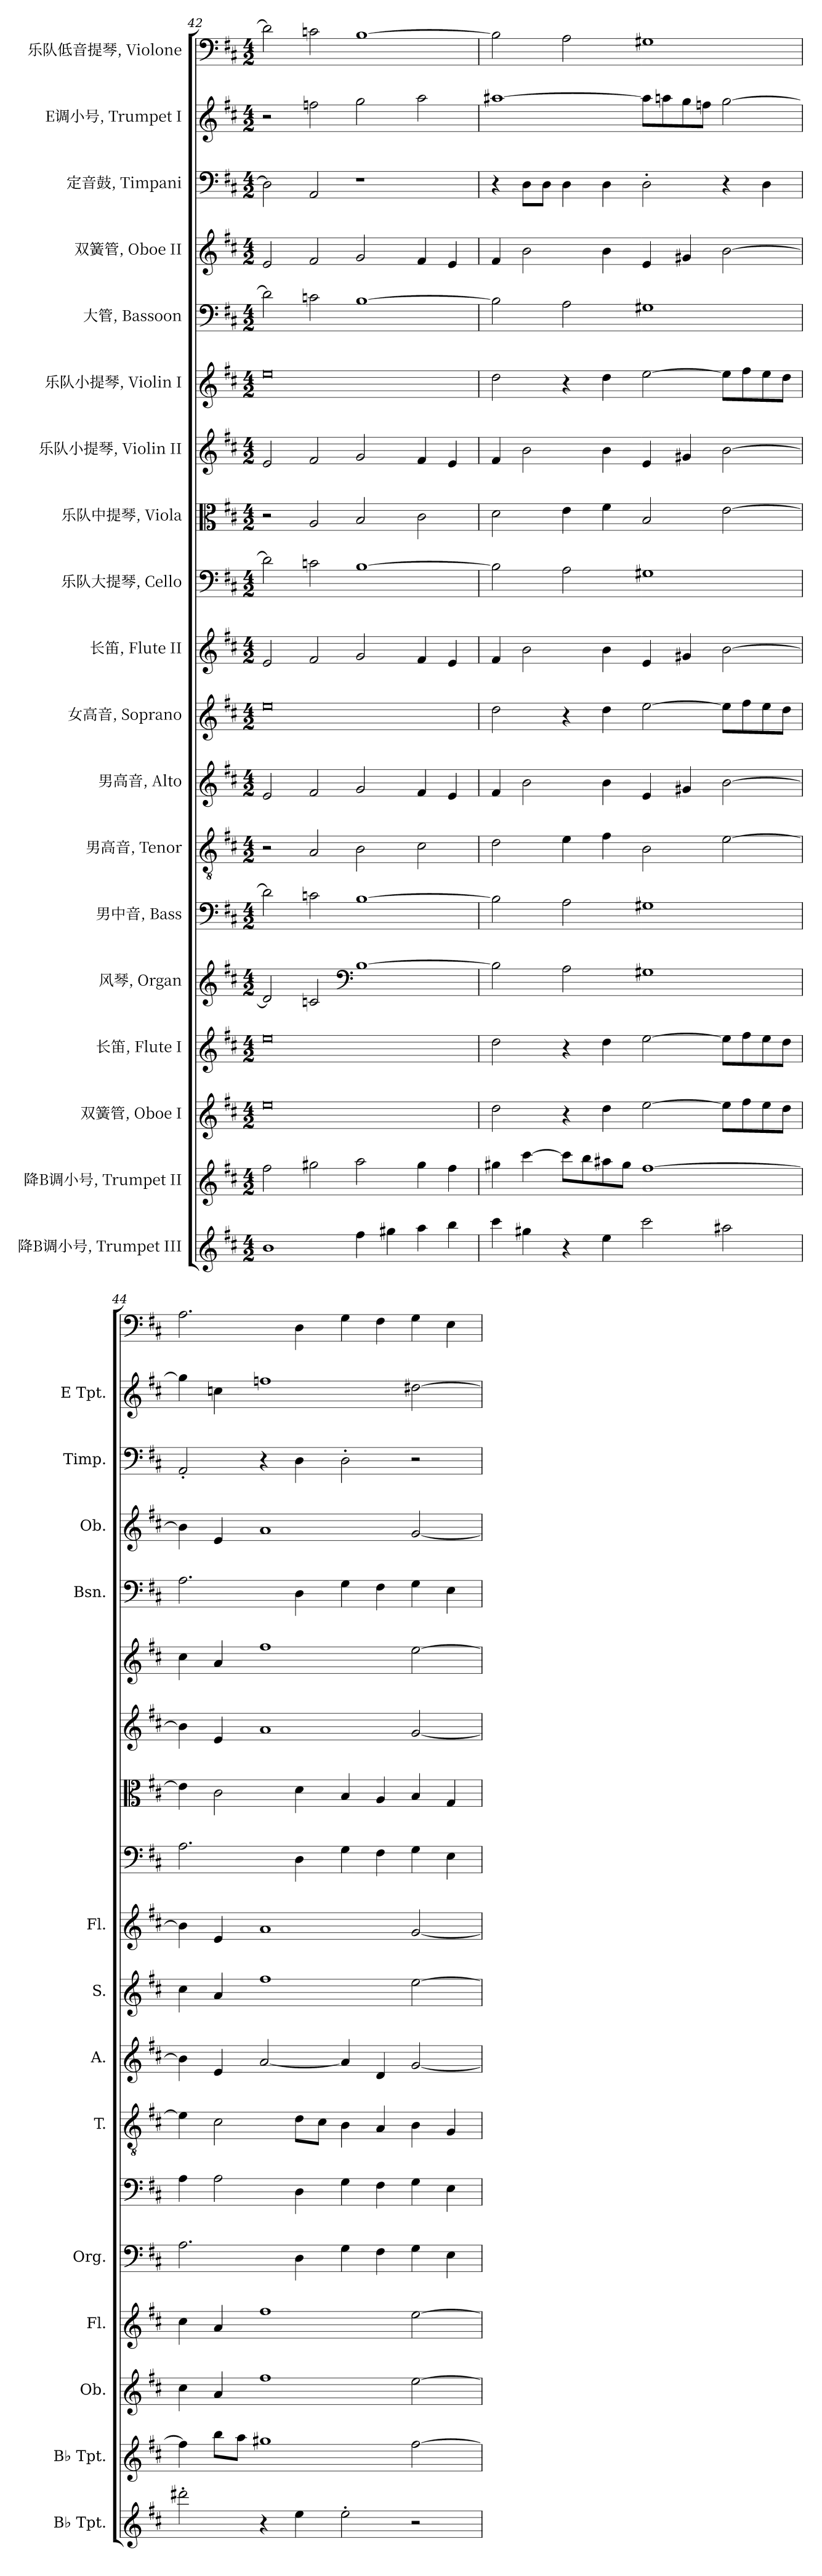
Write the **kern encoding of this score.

**kern	**kern	**kern	**kern	**kern	**kern	**kern	**kern	**kern	**kern	**kern	**kern	**kern	**kern	**kern	**kern	**kern	**kern	**kern
*part19	*part18	*part17	*part16	*part15	*part14	*part13	*part12	*part11	*part10	*part9	*part8	*part7	*part6	*part5	*part4	*part3	*part2	*part1
*staff19	*staff18	*staff17	*staff16	*staff15	*staff14	*staff13	*staff12	*staff11	*staff10	*staff9	*staff8	*staff7	*staff6	*staff5	*staff4	*staff3	*staff2	*staff1
*I"降B调小号, Trumpet III	*I"降B调小号, Trumpet II	*I"双簧管, Oboe I	*I"长笛, Flute I	*I"风琴, Organ	*I"男中音, Bass	*I"男高音, Tenor	*I"男高音, Alto	*I"女高音, Soprano	*I"长笛, Flute II	*I"乐队大提琴, Cello	*I"乐队中提琴, Viola	*I"乐队小提琴, Violin II	*I"乐队小提琴, Violin I	*I"大管, Bassoon	*I"双簧管, Oboe II	*I"定音鼓, Timpani	*I"E调小号, Trumpet I	*I"乐队低音提琴, Violone
*I'B♭ Tpt.	*I'B♭ Tpt.	*I'Ob.	*I'Fl.	*I'Org.	*	*I'T.	*I'A.	*I'S.	*I'Fl.	*	*	*	*	*I'Bsn.	*I'Ob.	*I'Timp.	*I'E Tpt.	*
*clefG2	*clefG2	*clefG2	*clefG2	*clefG2	*clefF4	*clefGv2	*clefG2	*clefG2	*clefG2	*clefF4	*clefC3	*clefG2	*clefG2	*clefF4	*clefG2	*clefF4	*clefG2	*clefF4
*ITrd1c2	*ITrd1c2	*	*	*	*	*	*	*	*	*	*	*	*	*	*	*	*ITrd-3c-4	*ITrd7c12
*k[]	*k[]	*k[f#c#]	*k[f#c#]	*k[f#c#]	*k[f#c#]	*k[f#c#]	*k[f#c#]	*k[f#c#]	*k[f#c#]	*k[f#c#]	*k[f#c#]	*k[f#c#]	*k[f#c#]	*k[f#c#]	*k[f#c#]	*k[f#c#]	*k[b-e-a-d-g-c-]	*k[f#c#]
*M4/2	*M4/2	*M4/2	*M4/2	*M4/2	*M4/2	*M4/2	*M4/2	*M4/2	*M4/2	*M4/2	*M4/2	*M4/2	*M4/2	*M4/2	*M4/2	*M4/2	*M4/2	*M4/2
=42	=42	=42	=42	=42	=42	=42	=42	=42	=42	=42	=42	=42	=42	=42	=42	=42	=42	=42
1a	2ee\	0ee	0ee	2d/]	2d\]	2r	2e/	0ee	2e/	2d\]	2r	2e/	0ee	2d\]	2e/	2D\]	2r	2D\]
.	2ff#X\	.	.	2cn/	2cn\	2A/	2f#/	.	2f#/	2cn\	2A/	2f#/	.	2cn\	2f#/	2AA/	2bb--X\	2Cn\
*	*	*	*	*clefF4	*	*	*	*	*	*	*	*	*	*	*	*	*	*
4ee\	2gg\	.	.	[1B	[1B	2B\	2g/	.	2g/	[1B	2B/	2g/	.	[1B	2g/	1r	2ccc-\	[1BB
4ff#X\	.	.	.	.	.	.	.	.	.	.	.	.	.	.	.	.	.	.
4gg\	4ff#\	.	.	.	.	2c#\	4f#/	.	4f#/	.	2c#\	4f#/	.	.	4f#/	.	2ddd-\	.
4aa\	4ee\	.	.	.	.	.	4e/	.	4e/	.	.	4e/	.	.	4e/	.	.	.
!!LO:PB:g=z
=43	=43	=43	=43	=43	=43	=43	=43	=43	=43	=43	=43	=43	=43	=43	=43	=43	=43	=43
4bb\	4ff#X\	2dd\	2dd\	2B\]	2B\]	2d\	4f#/	2dd\	4f#/	2B\]	2d\	4f#/	2dd\	2B\]	4f#/	4r	[1dddn	2BB\]
4ff#X\	[4bb\	.	.	.	.	.	2b\	.	2b\	.	.	2b\	.	.	2b\	8D\L	.	.
.	.	.	.	.	.	.	.	.	.	.	.	.	.	.	.	8D\J	.	.
4r	8bb\L]	4r	4r	2A\	2A\	4e\	.	4r	.	2A\	4e\	.	4r	2A\	.	4D\	.	2AA\
.	8aa\	.	.	.	.	.	.	.	.	.	.	.	.	.	.	.	.	.
4dd\	8gg#X\	4dd\	4dd\	.	.	4f#\	4b\	4dd\	4b\	.	4f#\	4b\	4dd\	.	4b\	4D\	.	.
.	8ff#\J	.	.	.	.	.	.	.	.	.	.	.	.	.	.	.	.	.
*	*	*	*	*	*	*	*	*	*	*	*	*	*	*	*	*	*	*MM114
2bb\	[1ee	[2ee\	[2ee\	1G#X	1G#X	2B\	4e/	[2ee\	4e/	1G#X	2B/	4e/	[2ee\	1G#X	4e/	2D'\	8ddd\L]	1GG#X
.	.	.	.	.	.	.	.	.	.	.	.	.	.	.	.	.	8ddd-X\	.
.	.	.	.	.	.	.	4g#X/	.	4g#X/	.	.	4g#X/	.	.	4g#X/	.	8ccc-\	.
.	.	.	.	.	.	.	.	.	.	.	.	.	.	.	.	.	8bb--X\J	.
2gg#X\	.	8ee\L]	8ee\L]	.	.	[2e\	[2b\	8ee\L]	[2b\	.	[2e\	[2b\	8ee\L]	.	[2b\	4r	[2ccc-\	.
.	.	8ff#\	8ff#\	.	.	.	.	8ff#\	.	.	.	.	8ff#\	.	.	.	.	.
.	.	8ee\	8ee\	.	.	.	.	8ee\	.	.	.	.	8ee\	.	.	4D\	.	.
.	.	8dd\J	8dd\J	.	.	.	.	8dd\J	.	.	.	.	8dd\J	.	.	.	.	.
=44	=44	=44	=44	=44	=44	=44	=44	=44	=44	=44	=44	=44	=44	=44	=44	=44	=44	=44
2ccc#X'\	4ee\]	4cc#\	4cc#\	2.A\	4A\	4e\]	4b\]	4cc#\	4b\]	2.A\	4e\]	4b\]	4cc#\	2.A\	4b\]	2AA'/	4ccc-\]	2.AA\
.	8aa\L	4a/	4a/	.	2A\	2c#\	4e/	4a/	4e/	.	2c#\	4e/	4a/	.	4e/	.	4ff-X\	.
.	8gg\J	.	.	.	.	.	.	.	.	.	.	.	.	.	.	.	.	.
4r	1ff#X	1ff#	1ff#	.	.	.	[2a/	1ff#	1a	.	.	1a	1ff#	.	1a	4r	1bb--X	.
4dd\	.	.	.	4D\	4D\	8d\L	.	.	.	4D\	4d\	.	.	4D\	.	4D\	.	4DD\
.	.	.	.	.	.	8c#\J	.	.	.	.	.	.	.	.	.	.	.	.
2dd'\	.	.	.	4G\	4G\	4B\	4a/]	.	.	4G\	4B/	.	.	4G\	.	2D'\	.	4GG\
*	*	*	*	*	*	*	*	*	*	*	*	*	*	*	*	*	*	*MM111
.	.	.	.	4F#\	4F#\	4A/	4d/	.	.	4F#\	4A/	.	.	4F#\	.	.	.	4FF#\
2r	[2ee\	[2ee\	[2ee\	4G\	4G\	4B\	[2g/	[2ee\	[2g/	4G\	4B/	[2g/	[2ee\	4G\	[2g/	2r	[2ggn\	4GG\
.	.	.	.	4E\	4E\	4G/	.	.	.	4E\	4G/	.	.	4E\	.	.	.	4EE\
=	=	=	=	=	=	=	=	=	=	=	=	=	=	=	=	=	=	=
*-	*-	*-	*-	*-	*-	*-	*-	*-	*-	*-	*-	*-	*-	*-	*-	*-	*-	*-
